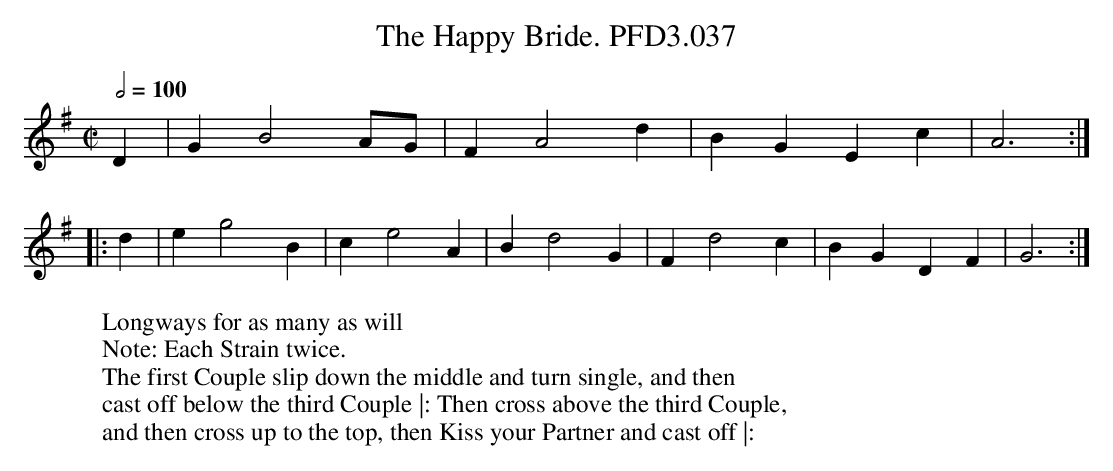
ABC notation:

X:1
T:Happy Bride. PFD3.037, The
M:C|
L:1/4
W:Longways for as many as will
W:Note: Each Strain twice.
W:The first Couple slip down the middle and turn single, and then
W:cast off below the third Couple |: Then cross above the third Couple,
W:and then cross up to the top, then Kiss your Partner and cast off |:
Q:2/4=100
K:G
D | GB2 A/G/ | FA2 d | BG Ec | A3 :|
|: d | eg2B | ce2 A | Bd2 G | Fd2 c |BG DF | G3 :|
